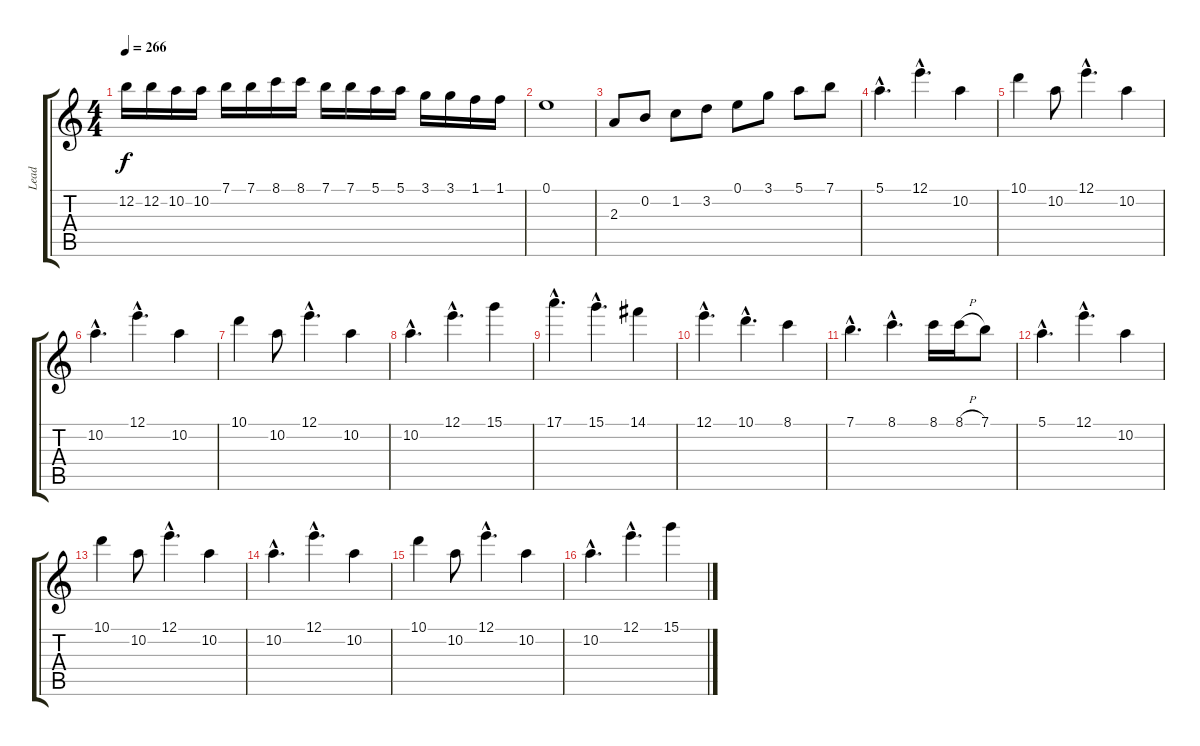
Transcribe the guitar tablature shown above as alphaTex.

\track ("Lead" "Lead") {instrument overdrivenguitar}
\staff {score tabs}
\tuning (E4 B3 G3 D3 A2 E2) {hide}
\ts (4 4)
\tempo 266
\clef g2
\ks c
12.2.16{dy f} 12.2.16 10.2.16 10.2.16 7.1.16 7.1.16 8.1.16 8.1.16 7.1.16 7.1.16 5.1.16 5.1.16 3.1.16 3.1.16 1.1.16 1.1.16 |
0.1.1 |
2.3.8 0.2.8 1.2.8 3.2.8 0.1.8 3.1.8 5.1.8 7.1.8 |
5.1{hac}.4{d} 12.1{hac}.4{d} 10.2.4 |
10.1.4 10.2.8 12.1{hac}.4{d} 10.2.4 |
10.2{hac}.4{d} 12.1{hac}.4{d} 10.2.4 |
10.1.4 10.2.8 12.1{hac}.4{d} 10.2.4 |
10.2{hac}.4{d} 12.1{hac}.4{d} 15.1.4 |
17.1{hac}.4{d} 15.1{hac}.4{d} 14.1.4 |
12.1{hac}.4{d} 10.1{hac}.4{d} 8.1.4 |
7.1{hac}.4{d} 8.1{hac}.4{d} 8.1.16 8.1{h}.16 7.1.8 |
5.1{hac}.4{d} 12.1{hac}.4{d} 10.2.4 |
10.1.4 10.2.8 12.1{hac}.4{d} 10.2.4 |
10.2{hac}.4{d} 12.1{hac}.4{d} 10.2.4 |
10.1.4 10.2.8 12.1{hac}.4{d} 10.2.4 |
10.2{hac}.4{d} 12.1{hac}.4{d} 15.1.4
